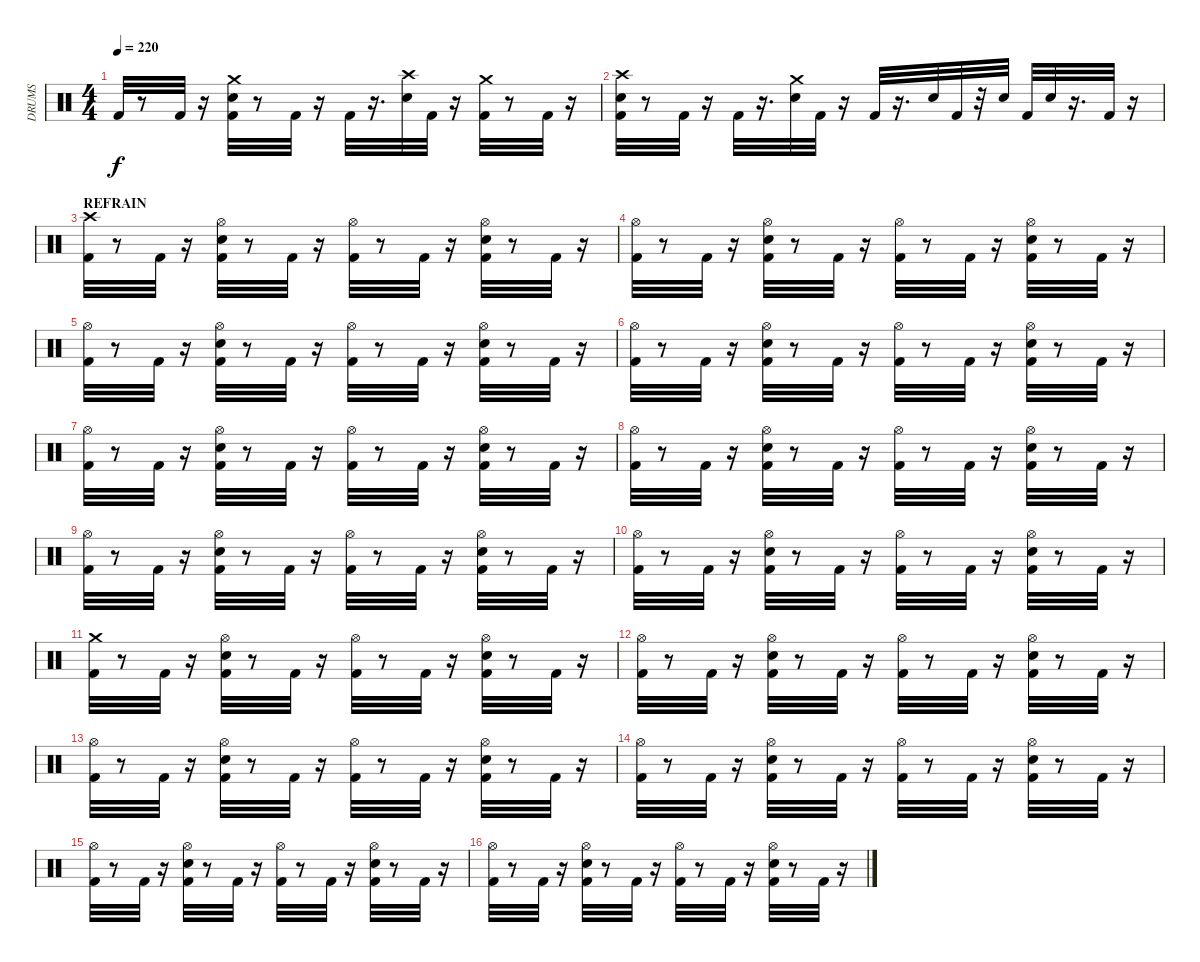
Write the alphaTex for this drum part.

\track ("DRUMS" "DRUMS") {instrument percussion}
\staff {score}
\articulation defaults
\ts (4 4)
\tempo 220
\clef neutral
\ks c "Kick (hit) 2".32{dy f}
r.8 "Kick (hit) 2".32 r.16 ("Electric Snare (hit)" "Crash medium (hit)" "Kick (hit) 2").32 r.8 "Kick (hit) 2".32 r.16 "Kick (hit) 2".32 r.16{d} ("Electric Snare (hit)" "Crash high (hit)").32 "Kick (hit) 2".32 r.16 ("Crash medium (hit)" "Kick (hit) 2").32 r.8 "Kick (hit) 2".32 r.16 |
("Crash high (hit)" "Kick (hit) 2" "Electric Snare (hit)").32 r.8 "Kick (hit) 2".32 r.16 "Kick (hit) 2".32 r.16{d} ("Electric Snare (hit)" "Crash medium (hit)").32 "Kick (hit) 2".32 r.16 "Kick (hit) 2".32 r.16{d} "Electric Snare (hit)".32 "Kick (hit) 2".32 r.32 "Electric Snare (hit)".32 "Kick (hit) 2".32 "Electric Snare (hit)".32 r.16{d} "Kick (hit) 2".32 r.16 |
\section ("" "REFRAIN")
("Kick (hit) 2" "Crash high (hit)").32 r.8 "Kick (hit) 2".32 r.16 ("Hi-Hat (open)" "Electric Snare (hit)" "Kick (hit) 2").32 r.8 "Kick (hit) 2".32 r.16 ("Kick (hit) 2" "Hi-Hat (open)").32 r.8 "Kick (hit) 2".32 r.16 ("Hi-Hat (open)" "Kick (hit) 2" "Electric Snare (hit)").32 r.8 "Kick (hit) 2".32 r.16 |
("Hi-Hat (open)" "Kick (hit) 2").32 r.8 "Kick (hit) 2".32 r.16 ("Electric Snare (hit)" "Kick (hit) 2" "Hi-Hat (open)").32 r.8 "Kick (hit) 2".32 r.16 ("Kick (hit) 2" "Hi-Hat (open)").32 r.8 "Kick (hit) 2".32 r.16 ("Electric Snare (hit)" "Kick (hit) 2" "Hi-Hat (open)").32 r.8 "Kick (hit) 2".32 r.16 |
("Hi-Hat (open)" "Kick (hit) 2").32 r.8 "Kick (hit) 2".32 r.16 ("Hi-Hat (open)" "Kick (hit) 2" "Electric Snare (hit)").32 r.8 "Kick (hit) 2".32 r.16 ("Kick (hit) 2" "Hi-Hat (open)").32 r.8 "Kick (hit) 2".32 r.16 ("Hi-Hat (open)" "Kick (hit) 2" "Electric Snare (hit)").32 r.8 "Kick (hit) 2".32 r.16 |
("Kick (hit) 2" "Hi-Hat (open)").32 r.8 "Kick (hit) 2".32 r.16 ("Hi-Hat (open)" "Kick (hit) 2" "Electric Snare (hit)").32 r.8 "Kick (hit) 2".32 r.16 ("Kick (hit) 2" "Hi-Hat (open)").32 r.8 "Kick (hit) 2".32 r.16 ("Hi-Hat (open)" "Kick (hit) 2" "Electric Snare (hit)").32 r.8 "Kick (hit) 2".32 r.16 |
("Hi-Hat (open)" "Kick (hit) 2").32 r.8 "Kick (hit) 2".32 r.16 ("Kick (hit) 2" "Hi-Hat (open)" "Electric Snare (hit)").32 r.8 "Kick (hit) 2".32 r.16 ("Kick (hit) 2" "Hi-Hat (open)").32 r.8 "Kick (hit) 2".32 r.16 ("Electric Snare (hit)" "Hi-Hat (open)" "Kick (hit) 2").32 r.8 "Kick (hit) 2".32 r.16 |
("Kick (hit) 2" "Hi-Hat (open)").32 r.8 "Kick (hit) 2".32 r.16 ("Electric Snare (hit)" "Hi-Hat (open)" "Kick (hit) 2").32 r.8 "Kick (hit) 2".32 r.16 ("Hi-Hat (open)" "Kick (hit) 2").32 r.8 "Kick (hit) 2".32 r.16 ("Hi-Hat (open)" "Electric Snare (hit)" "Kick (hit) 2").32 r.8 "Kick (hit) 2".32 r.16 |
("Hi-Hat (open)" "Kick (hit) 2").32 r.8 "Kick (hit) 2".32 r.16 ("Electric Snare (hit)" "Hi-Hat (open)" "Kick (hit) 2").32 r.8 "Kick (hit) 2".32 r.16 ("Kick (hit) 2" "Hi-Hat (open)").32 r.8 "Kick (hit) 2".32 r.16 ("Electric Snare (hit)" "Kick (hit) 2" "Hi-Hat (open)").32 r.8 "Kick (hit) 2".32 r.16 |
("Hi-Hat (open)" "Kick (hit) 2").32 r.8 "Kick (hit) 2".32 r.16 ("Electric Snare (hit)" "Hi-Hat (open)" "Kick (hit) 2").32 r.8 "Kick (hit) 2".32 r.16 ("Kick (hit) 2" "Hi-Hat (open)").32 r.8 "Kick (hit) 2".32 r.16 ("Electric Snare (hit)" "Hi-Hat (open)" "Kick (hit) 2").32 r.8 "Kick (hit) 2".32 r.16 |
("Kick (hit) 2" "Crash medium (hit)").32 r.8 "Kick (hit) 2".32 r.16 ("Electric Snare (hit)" "Kick (hit) 2" "Hi-Hat (open)").32 r.8 "Kick (hit) 2".32 r.16 ("Kick (hit) 2" "Hi-Hat (open)").32 r.8 "Kick (hit) 2".32 r.16 ("Kick (hit) 2" "Hi-Hat (open)" "Electric Snare (hit)").32 r.8 "Kick (hit) 2".32 r.16 |
("Kick (hit) 2" "Hi-Hat (open)").32 r.8 "Kick (hit) 2".32 r.16 ("Hi-Hat (open)" "Kick (hit) 2" "Electric Snare (hit)").32 r.8 "Kick (hit) 2".32 r.16 ("Kick (hit) 2" "Hi-Hat (open)").32 r.8 "Kick (hit) 2".32 r.16 ("Electric Snare (hit)" "Hi-Hat (open)" "Kick (hit) 2").32 r.8 "Kick (hit) 2".32 r.16 |
("Hi-Hat (open)" "Kick (hit) 2").32 r.8 "Kick (hit) 2".32 r.16 ("Electric Snare (hit)" "Hi-Hat (open)" "Kick (hit) 2").32 r.8 "Kick (hit) 2".32 r.16 ("Hi-Hat (open)" "Kick (hit) 2").32 r.8 "Kick (hit) 2".32 r.16 ("Hi-Hat (open)" "Electric Snare (hit)" "Kick (hit) 2").32 r.8 "Kick (hit) 2".32 r.16 |
("Hi-Hat (open)" "Kick (hit) 2").32 r.8 "Kick (hit) 2".32 r.16 ("Hi-Hat (open)" "Electric Snare (hit)" "Kick (hit) 2").32 r.8 "Kick (hit) 2".32 r.16 ("Hi-Hat (open)" "Kick (hit) 2").32 r.8 "Kick (hit) 2".32 r.16 ("Hi-Hat (open)" "Electric Snare (hit)" "Kick (hit) 2").32 r.8 "Kick (hit) 2".32 r.16 |
("Hi-Hat (open)" "Kick (hit) 2").32 r.8 "Kick (hit) 2".32 r.16 ("Hi-Hat (open)" "Electric Snare (hit)" "Kick (hit) 2").32 r.8 "Kick (hit) 2".32 r.16 ("Hi-Hat (open)" "Kick (hit) 2").32 r.8 "Kick (hit) 2".32 r.16 ("Hi-Hat (open)" "Electric Snare (hit)" "Kick (hit) 2").32 r.8 "Kick (hit) 2".32 r.16 |
("Kick (hit) 2" "Hi-Hat (open)").32 r.8 "Kick (hit) 2".32 r.16 ("Kick (hit) 2" "Electric Snare (hit)" "Hi-Hat (open)").32 r.8 "Kick (hit) 2".32 r.16 ("Kick (hit) 2" "Hi-Hat (open)").32 r.8 "Kick (hit) 2".32 r.16 ("Hi-Hat (open)" "Electric Snare (hit)" "Kick (hit) 2").32 r.8 "Kick (hit) 2".32 r.16
